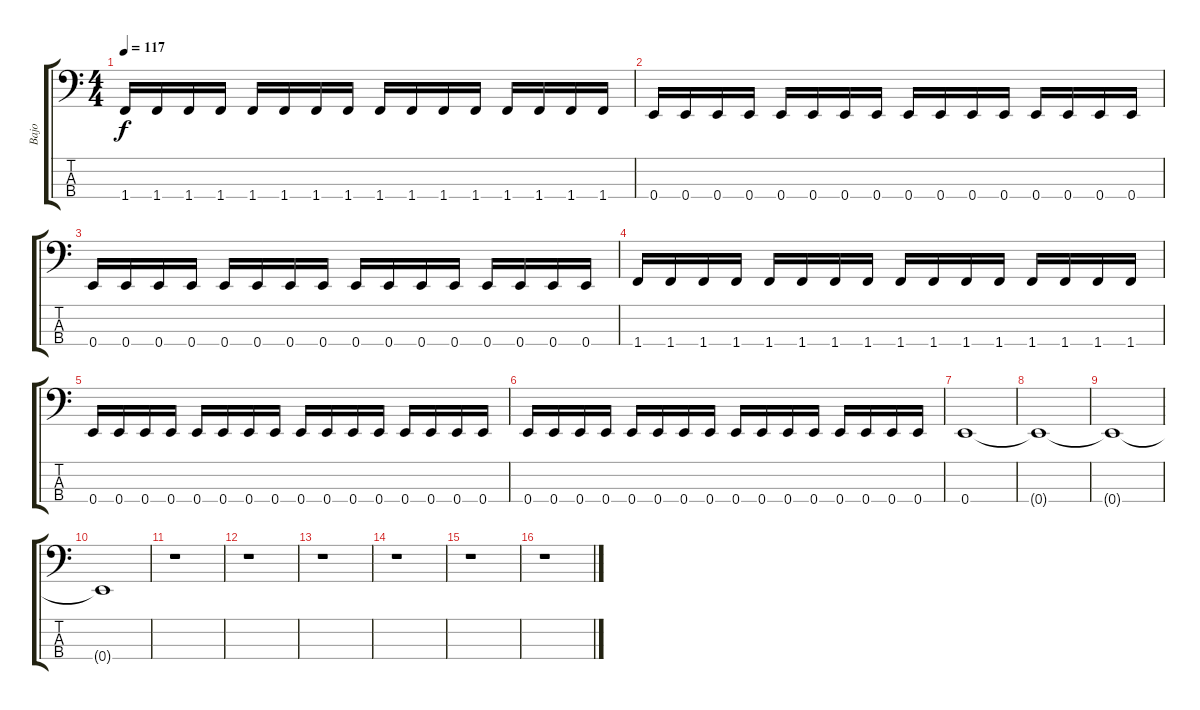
\track ("Bajo" "Bajo") {instrument electricbasspick}
\staff {score tabs}
\tuning (G2 D2 A1 E1) {hide}
\ts (4 4)
\tempo 117
\clef f4
\ks c
1.4.16{dy f} 1.4.16 1.4.16 1.4.16 1.4.16 1.4.16 1.4.16 1.4.16 1.4.16 1.4.16 1.4.16 1.4.16 1.4.16 1.4.16 1.4.16 1.4.16 |
0.4.16 0.4.16 0.4.16 0.4.16 0.4.16 0.4.16 0.4.16 0.4.16 0.4.16 0.4.16 0.4.16 0.4.16 0.4.16 0.4.16 0.4.16 0.4.16 |
0.4.16 0.4.16 0.4.16 0.4.16 0.4.16 0.4.16 0.4.16 0.4.16 0.4.16 0.4.16 0.4.16 0.4.16 0.4.16 0.4.16 0.4.16 0.4.16 |
1.4.16 1.4.16 1.4.16 1.4.16 1.4.16 1.4.16 1.4.16 1.4.16 1.4.16 1.4.16 1.4.16 1.4.16 1.4.16 1.4.16 1.4.16 1.4.16 |
0.4.16 0.4.16 0.4.16 0.4.16 0.4.16 0.4.16 0.4.16 0.4.16 0.4.16 0.4.16 0.4.16 0.4.16 0.4.16 0.4.16 0.4.16 0.4.16 |
0.4.16 0.4.16 0.4.16 0.4.16 0.4.16 0.4.16 0.4.16 0.4.16 0.4.16 0.4.16 0.4.16 0.4.16 0.4.16 0.4.16 0.4.16 0.4.16 |
0.4.1{volume 0} |
0.4{t}.1 |
0.4{t}.1 |
0.4{t}.1 |
r.1 |
r.1 |
r.1 |
r.1 |
r.1 |
r.1
